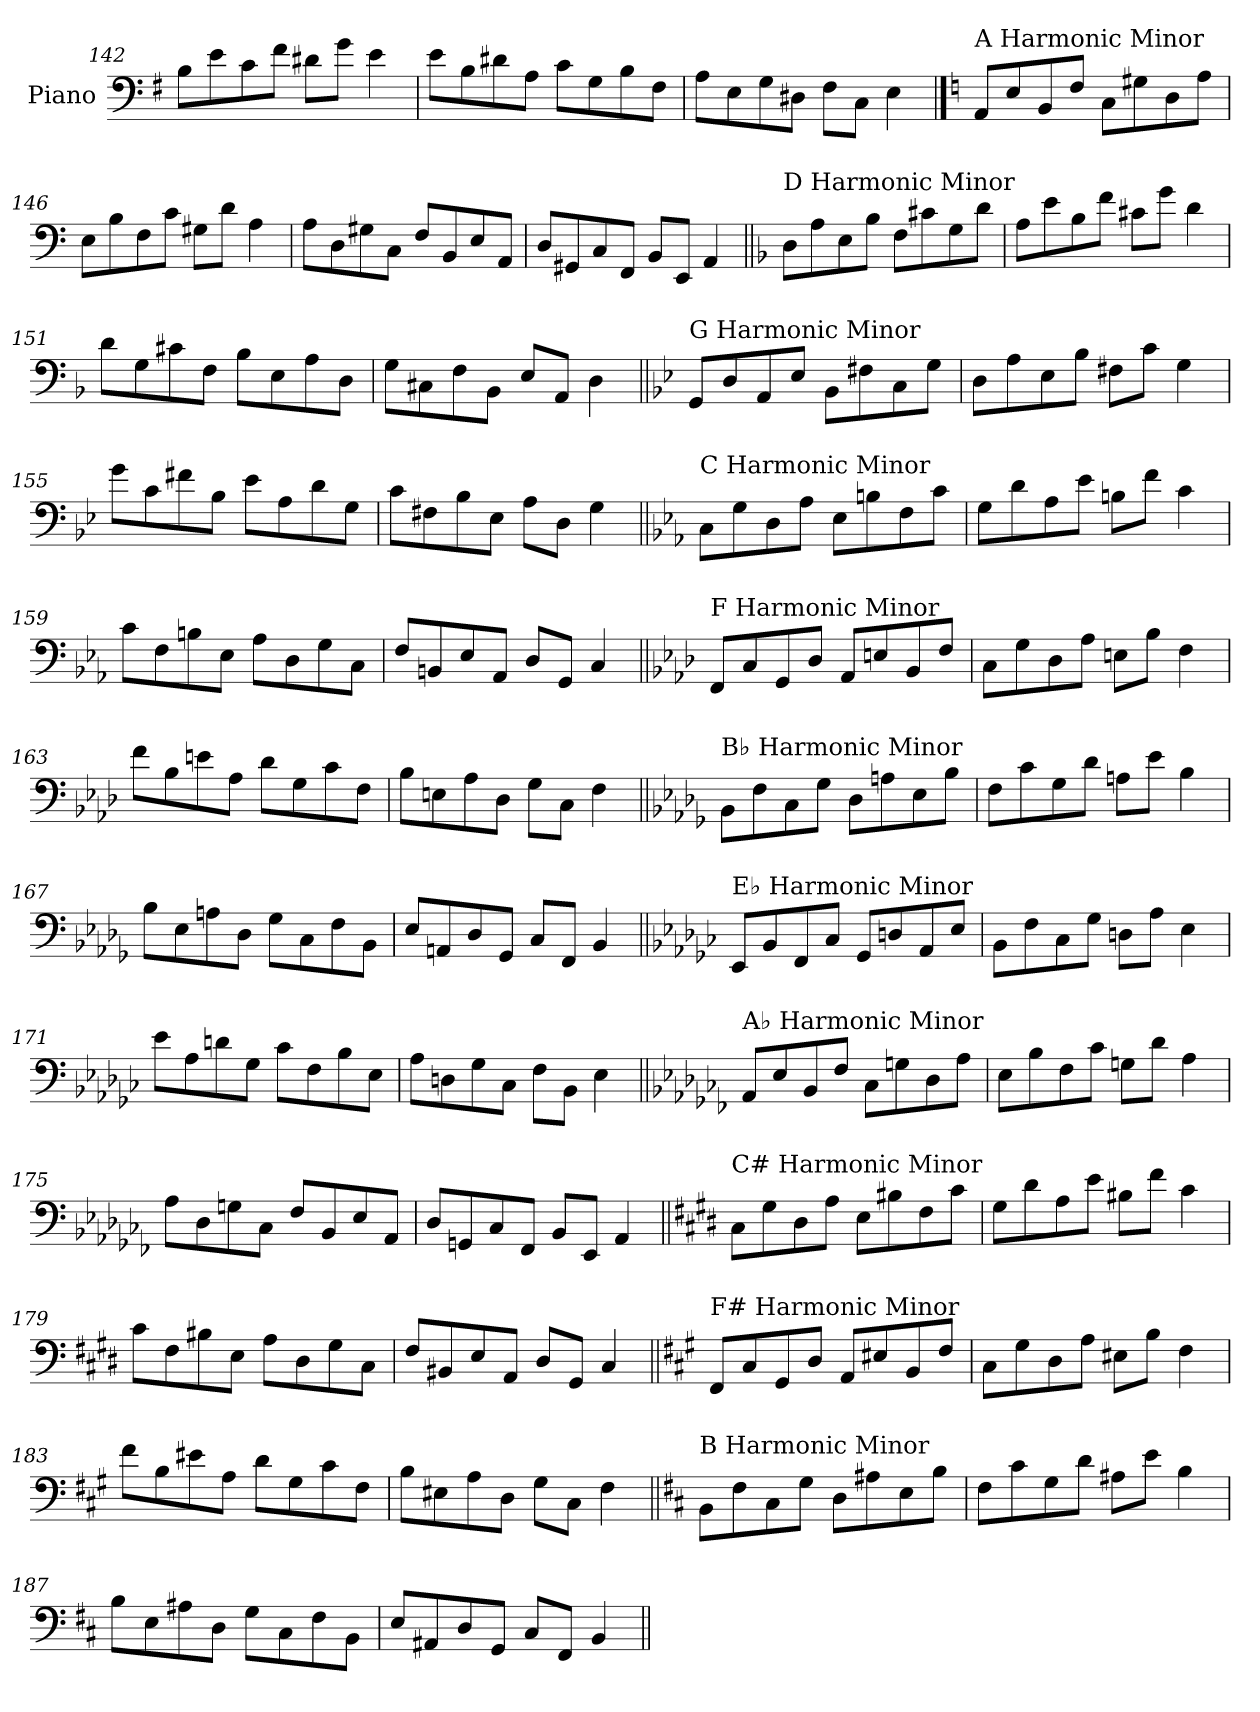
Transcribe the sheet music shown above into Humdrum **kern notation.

**kern
*part1
*staff1
*I"Piano
*I'Pno.
*clefF4
*k[f#]
=142
8B\L
8e\
8c\
8f#\J
8d#X\L
8g\J
4e\
=143
8e\L
8B\
8d#X\
8A\J
8c\L
8G\
8B\
8F#\J
=144
8A\L
8E\
8G\
8D#X\J
8F#\L
8C\J
4E\
!!LO:PB:g=z
==145
*k[]
!LO:TX:a:t=A Harmonic Minor
8AA/L
8E/
8BB/
8F/J
8C\L
8G#X\
8D\
8A\J
=146
8E\L
8B\
8F\
8c\J
8G#X\L
8d\J
4A\
=147
8A\L
8D\
8G#X\
8C\J
8F/L
8BB/
8E/
8AA/J
=148
8D/L
8GG#X/
8C/
8FF/J
8BB/L
8EE/J
4AA/
!!LO:LB:g=z
=149||
*k[b-]
!LO:TX:a:t=D Harmonic Minor
8D\L
8A\
8E\
8B-\J
8F\L
8c#X\
8G\
8d\J
=150
8A\L
8e\
8B-\
8f\J
8c#X\L
8g\J
4d\
=151
8d\L
8G\
8c#X\
8F\J
8B-\L
8E\
8A\
8D\J
=152
8G\L
8C#X\
8F\
8BB-\J
8E/L
8AA/J
4D\
!!LO:LB:g=z
=153||
*k[b-e-]
!LO:TX:a:t=G Harmonic Minor
8GG/L
8D/
8AA/
8E-/J
8BB-\L
8F#X\
8C\
8G\J
=154
8D\L
8A\
8E-\
8B-\J
8F#X\L
8c\J
4G\
=155
8g\L
8c\
8f#X\
8B-\J
8e-\L
8A\
8d\
8G\J
=156
8c\L
8F#X\
8B-\
8E-\J
8A\L
8D\J
4G\
!!LO:LB:g=z
=157||
*k[b-e-a-]
!LO:TX:a:t=C Harmonic Minor
8C\L
8G\
8D\
8A-\J
8E-\L
8Bn\
8F\
8c\J
=158
8G\L
8d\
8A-\
8e-\J
8Bn\L
8f\J
4c\
=159
8c\L
8F\
8Bn\
8E-\J
8A-\L
8D\
8G\
8C\J
=160
8F/L
8BBn/
8E-/
8AA-/J
8D/L
8GG/J
4C/
!!LO:LB:g=z
=161||
*k[b-e-a-d-]
!LO:TX:a:t=F Harmonic Minor
8FF/L
8C/
8GG/
8D-/J
8AA-/L
8En/
8BB-/
8F/J
=162
8C\L
8G\
8D-\
8A-\J
8En\L
8B-\J
4F\
=163
8f\L
8B-\
8en\
8A-\J
8d-\L
8G\
8c\
8F\J
=164
8B-\L
8En\
8A-\
8D-\J
8G\L
8C\J
4F\
!!LO:LB:g=z
=165||
*k[b-e-a-d-g-]
!LO:TX:a:t=B♭ Harmonic Minor
8BB-\L
8F\
8C\
8G-\J
8D-\L
8An\
8E-\
8B-\J
=166
8F\L
8c\
8G-\
8d-\J
8An\L
8e-\J
4B-\
=167
8B-\L
8E-\
8An\
8D-\J
8G-\L
8C\
8F\
8BB-\J
=168
8E-/L
8AAn/
8D-/
8GG-/J
8C/L
8FF/J
4BB-/
!!LO:LB:g=z
=169||
*k[b-e-a-d-g-c-]
!LO:TX:a:t=E♭ Harmonic Minor
8EE-/L
8BB-/
8FF/
8C-/J
8GG-/L
8Dn/
8AA-/
8E-/J
=170
8BB-\L
8F\
8C-\
8G-\J
8Dn\L
8A-\J
4E-\
=171
8e-\L
8A-\
8dn\
8G-\J
8c-\L
8F\
8B-\
8E-\J
=172
8A-\L
8Dn\
8G-\
8C-\J
8F\L
8BB-\J
4E-\
!!LO:LB:g=z
=173||
*k[b-e-a-d-g-c-f-]
!LO:TX:a:t=A♭ Harmonic Minor
8AA-/L
8E-/
8BB-/
8F-/J
8C-\L
8Gn\
8D-\
8A-\J
=174
8E-\L
8B-\
8F-\
8c-\J
8Gn\L
8d-\J
4A-\
=175
8A-\L
8D-\
8Gn\
8C-\J
8F-/L
8BB-/
8E-/
8AA-/J
=176
8D-/L
8GGn/
8C-/
8FF-/J
8BB-/L
8EE-/J
4AA-/
!!LO:LB:g=z
=177||
*k[f#c#g#d#]
!LO:TX:a:t=C# Harmonic Minor
8C#\L
8G#\
8D#\
8A\J
8E\L
8B#X\
8F#\
8c#\J
=178
8G#\L
8d#\
8A\
8e\J
8B#X\L
8f#\J
4c#\
=179
8c#\L
8F#\
8B#X\
8E\J
8A\L
8D#\
8G#\
8C#\J
=180
8F#/L
8BB#X/
8E/
8AA/J
8D#/L
8GG#/J
4C#/
!!LO:LB:g=z
=181||
*k[f#c#g#]
!LO:TX:a:t=F# Harmonic Minor
8FF#/L
8C#/
8GG#/
8D/J
8AA/L
8E#X/
8BB/
8F#/J
=182
8C#\L
8G#\
8D\
8A\J
8E#X\L
8B\J
4F#\
=183
8f#\L
8B\
8e#X\
8A\J
8d\L
8G#\
8c#\
8F#\J
=184
8B\L
8E#X\
8A\
8D\J
8G#\L
8C#\J
4F#\
!!LO:LB:g=z
=185||
*k[f#c#]
!LO:TX:a:t=B Harmonic Minor
8BB\L
8F#\
8C#\
8G\J
8D\L
8A#X\
8E\
8B\J
=186
8F#\L
8c#\
8G\
8d\J
8A#X\L
8e\J
4B\
=187
8B\L
8E\
8A#X\
8D\J
8G\L
8C#\
8F#\
8BB\J
=188
8E/L
8AA#X/
8D/
8GG/J
8C#/L
8FF#/J
4BB/
=||
*-
